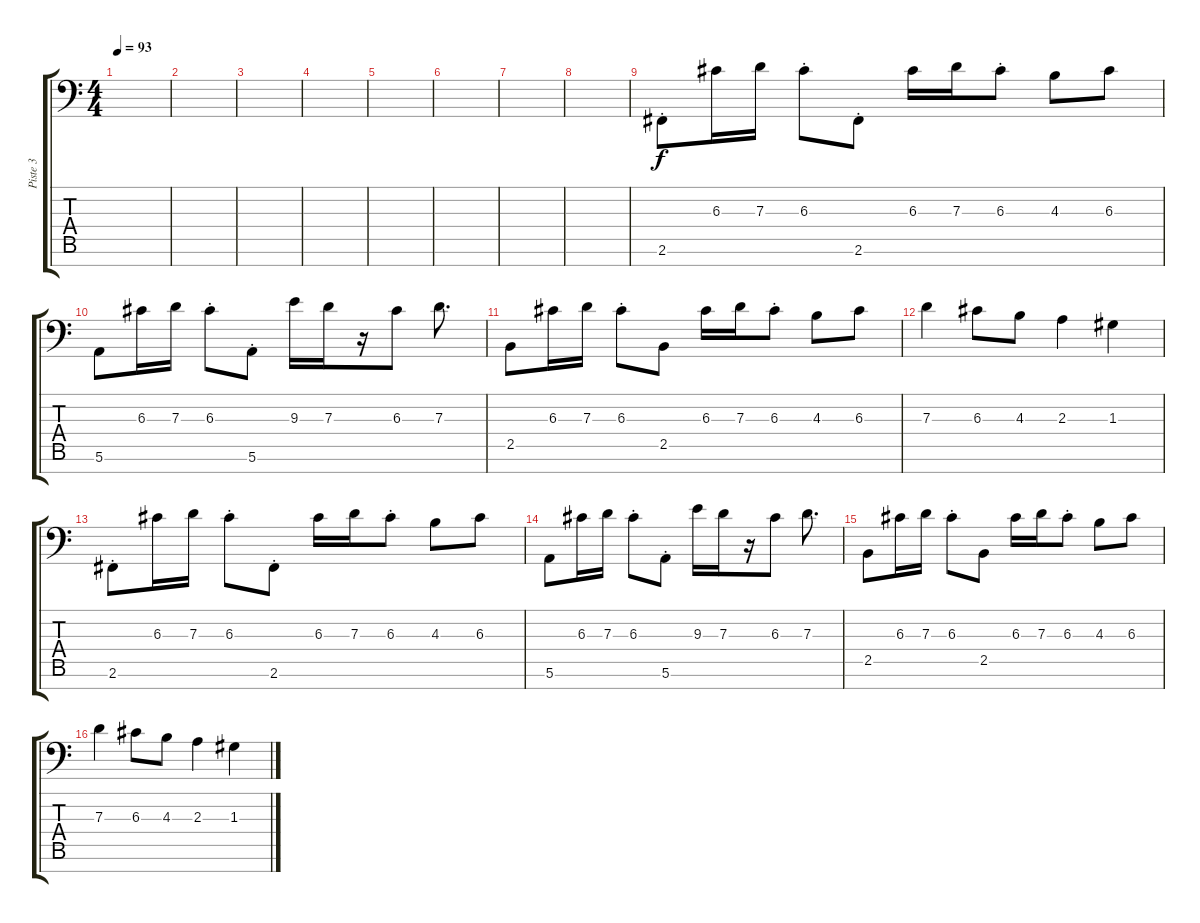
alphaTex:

\track ("Piste 3" "Piste 3") {instrument violin}
\staff {score tabs}
\tuning (E4 B3 G3 D3 A2 E2 C-1) {hide}
\ts (4 4)
\tempo 93
\clef f4
\ks c
|
|
|
|
|
|
|
|
2.6{st}.8 6.3.16 7.3.16 6.3{st}.8 2.6{st}.8 6.3.16 7.3.16 6.3{st}.8 4.3.8 6.3.8 |
5.6.8 6.3.16 7.3.16 6.3{st}.8 5.6{st}.8 9.3.16 7.3.16 r.16 6.3.8 7.3.8{d} |
2.5.8 6.3.16 7.3.16 6.3{st}.8 2.5.8 6.3.16 7.3.16 6.3{st}.8 4.3.8 6.3.8 |
7.3.4 6.3.8 4.3.8 2.3.4 1.3.4 |
2.6{st}.8 6.3.16 7.3.16 6.3{st}.8 2.6{st}.8 6.3.16 7.3.16 6.3{st}.8 4.3.8 6.3.8 |
5.6.8 6.3.16 7.3.16 6.3{st}.8 5.6{st}.8 9.3.16 7.3.16 r.16 6.3.8 7.3.8{d} |
2.5.8 6.3.16 7.3.16 6.3{st}.8 2.5.8 6.3.16 7.3.16 6.3{st}.8 4.3.8 6.3.8 |
7.3.4 6.3.8 4.3.8 2.3.4 1.3.4
